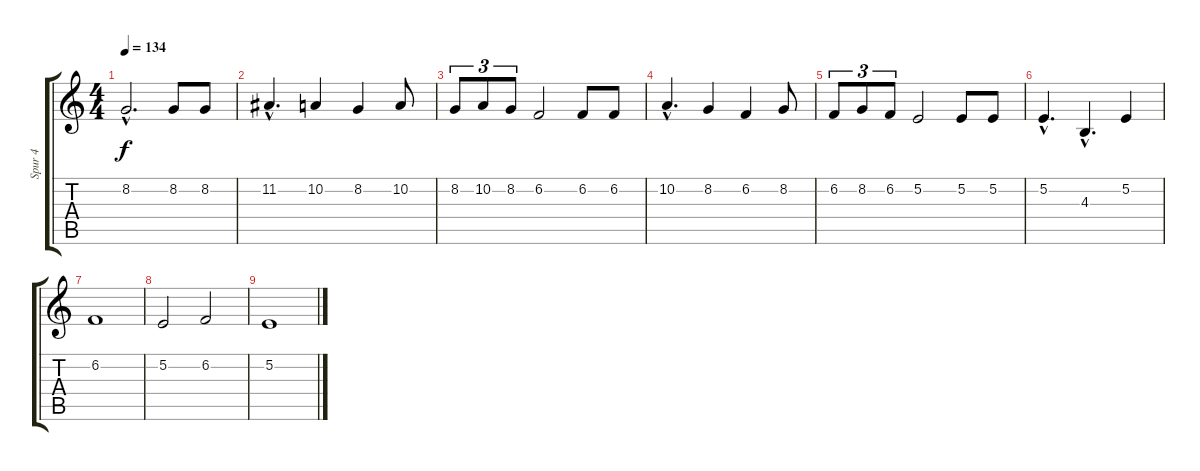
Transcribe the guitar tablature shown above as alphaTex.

\track ("Spur 4" "Spur 4") {instrument englishhorn}
\staff {score tabs}
\tuning (E4 B3 G3 D3 A2 D2) {hide}
\ts (4 4)
\tempo 134
\clef g2
\ks c
8.2{hac}.2{d dy f} 8.2.8 8.2.8 |
11.2{hac}.4{d} 10.2.4 8.2.4 10.2.8 |
8.2.8{tu (3 2)} 10.2.8{tu (3 2)} 8.2.8{tu (3 2)} 6.2.2 6.2.8 6.2.8 |
10.2{hac}.4{d} 8.2.4 6.2.4 8.2.8 |
6.2.8{tu (3 2)} 8.2.8{tu (3 2)} 6.2.8{tu (3 2)} 5.2.2 5.2.8 5.2.8 |
5.2{hac}.4{d} 4.3{hac}.4{d} 5.2.4 |
6.2.1 |
5.2.2 6.2.2 |
5.2.1
